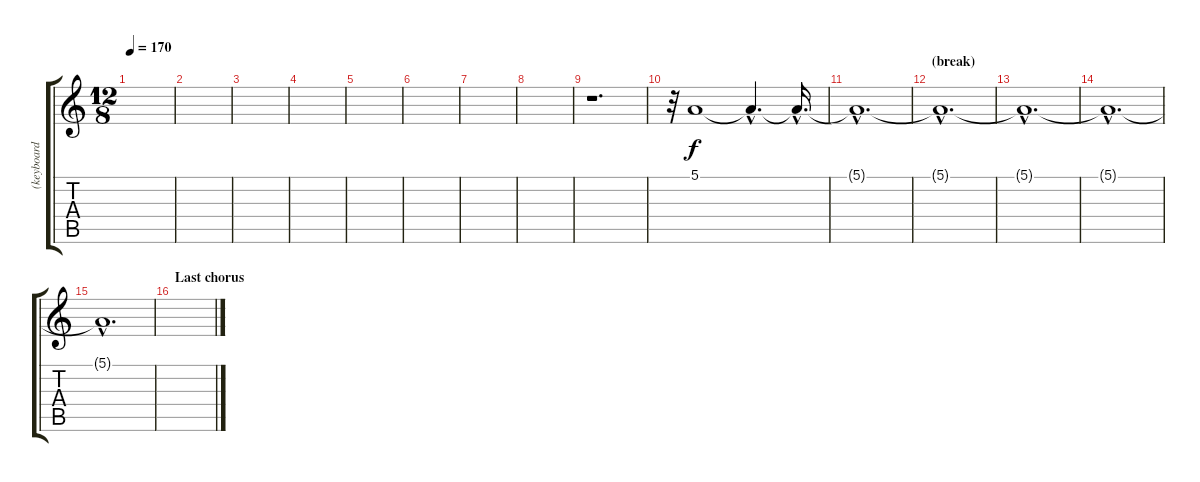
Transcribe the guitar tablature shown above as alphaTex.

\track ("(keyboard voice sterero fx)" "(keyboard ") {instrument lead6voice}
\staff {score tabs}
\tuning (E4 B3 G3 D3 A2 E2) {hide}
\ts (12 8)
\tempo 170
\clef g2
\ks c
|
|
|
|
|
|
|
|
r.1{d volume 0} |
r.32{volume 9} 5.1.1 5.1{hac t}.4{d} 5.1{hac t}.16{d} |
5.1{hac t}.1{d} |
\section ("" "(break)")
5.1{hac t}.1{d} |
5.1{hac t}.1{d} |
5.1{hac t}.1{d} |
5.1{hac t}.1{d} |
\section ("" "Last chorus")
